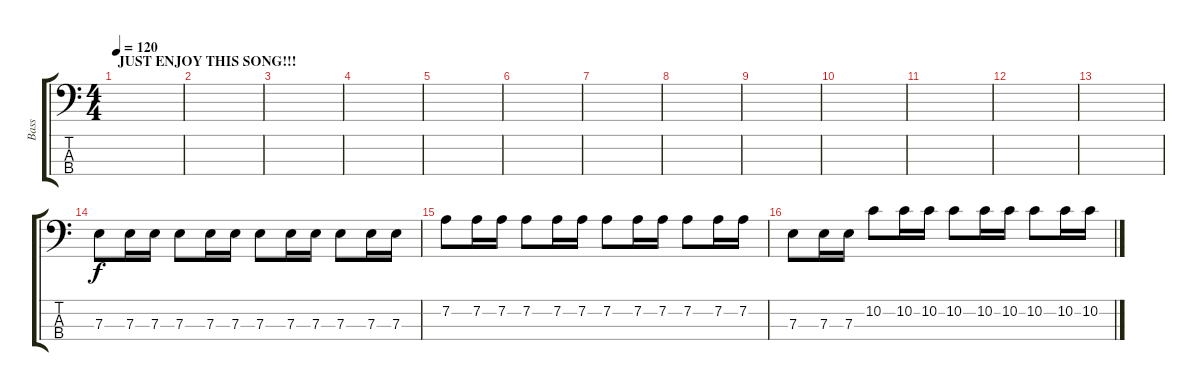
\track ("Bass" "Bass") {instrument electricbassfinger}
\staff {score tabs}
\tuning (G2 D2 A1 E1) {hide}
\ts (4 4)
\section ("" "JUST ENJOY THIS SONG!!!")
\tempo 120
\clef f4
\ks c
|
|
|
|
|
|
|
|
|
|
|
|
|
7.3.8 7.3.16 7.3.16 7.3.8 7.3.16 7.3.16 7.3.8 7.3.16 7.3.16 7.3.8 7.3.16 7.3.16 |
7.2.8 7.2.16 7.2.16 7.2.8 7.2.16 7.2.16 7.2.8 7.2.16 7.2.16 7.2.8 7.2.16 7.2.16 |
7.3.8 7.3.16 7.3.16 10.2.8 10.2.16 10.2.16 10.2.8 10.2.16 10.2.16 10.2.8 10.2.16 10.2.16
